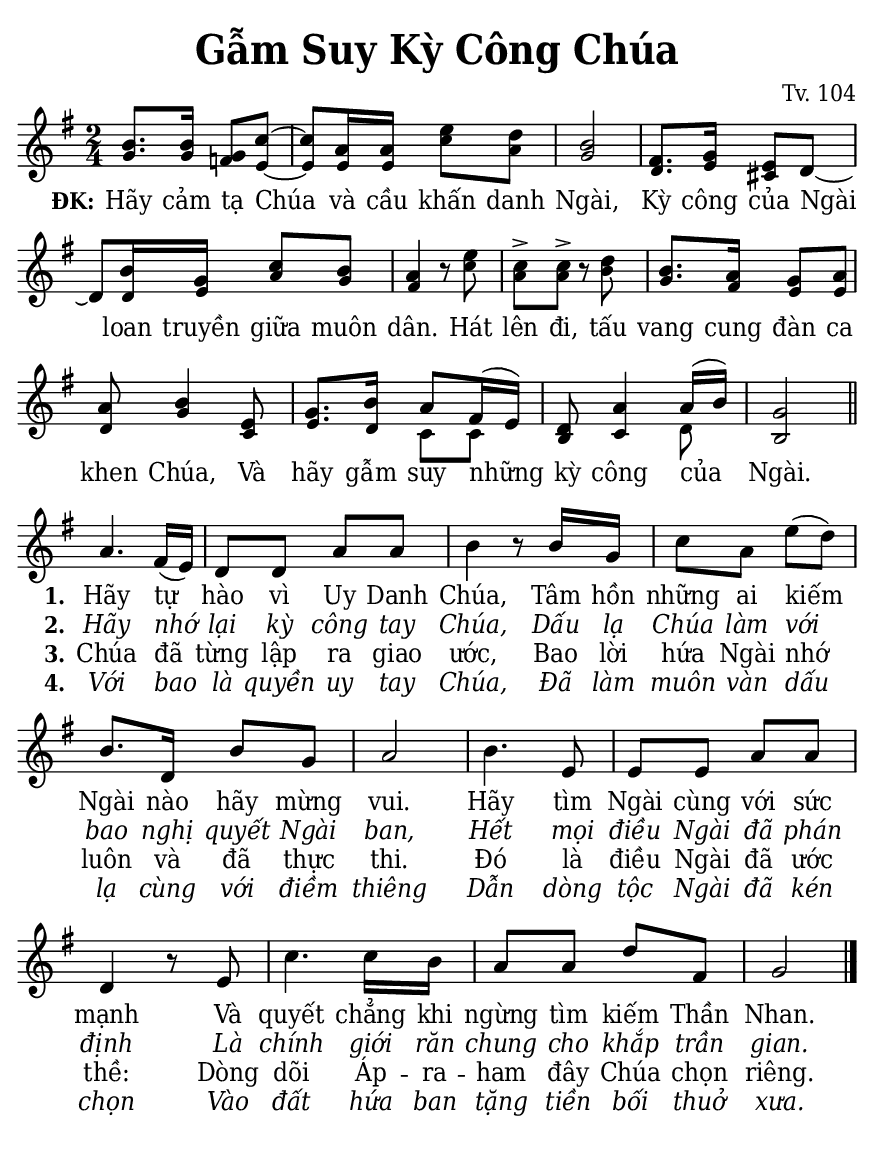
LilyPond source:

% Cài đặt chung\
\version "2.22.1"
\include "english.ly"

\header {
  title = \markup { \fontsize #1 "Gẫm Suy Kỳ Công Chúa" }
  composer = "Tv. 104"
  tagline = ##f
}

% Nhạc phiên khúc
nhacPhienKhucSop = \relative c'' {
  b8. b16 g8 c ~ |
  c a16 a e'8 d |
  b2 |
  fs8. g16 e8 d ~ |
  \once \override NoteColumn.X-offset = -1 d
  b'16 g c8 b |
  a4 r8 e' |
  c ^> c ^> r d |
  b8. a16 g8 a |
  a b4 e,8 |
  g8. b16 a8 fs16 (e) |
  d8 a'4 a16 (b) |
  g2 \bar "||"
  
  a4. fs16 (e) |
  d8 d a' a |
  b4 r8 b16 g |
  c8 a e' (d) |
  b8. d,16 b'8 g |
  a2 |
  b4. e,8 |
  e e a a |
  d,4 r8 e |
  c'4. c16 b |
  a8 a d fs, |
  g2 \bar "|."
}

nhacPhienKhucAlto = \relative c'' {
  g8. g16 f!8 e ~ |
  e e16 e c'8 a |
  g2 |
  d8. e16 cs8 d ~ |
  d d16 e a8 g |
  fs4 r8 c' |
  a a r b |
  g8. fs16 e8 e |
  d g4 c,8 |
  e8. d16 c8 [c] |
  b c4 d8 |
  b2
  R2*12
}

% Lời phiên khúc
loiPhienKhucSop = \lyrics {
  \set stanza = "ĐK:"
  Hãy cảm tạ Chúa và cầu khấn danh Ngài,
  Kỳ công của Ngài loan truyền giữa muôn dân.
  Hát lên đi, tấu vang cung đàn ca khen Chúa,
  Và hãy gẫm suy những kỳ công của Ngài.
  <<
    {
      \set stanza = "1."
      Hãy tự hào vì Uy Danh Chúa,
      Tâm hồn những ai kiếm Ngài nào hãy mừng vui.
      Hãy tìm Ngài cùng với sức mạnh
      Và quyết chẳng khi ngừng tìm kiếm Thần Nhan.
    }
    \new Lyrics {
	    \set associatedVoice = "beSop"
	    \set stanza = "2."
      \override Lyrics.LyricText.font-shape = #'italic
	    Hãy nhớ lại kỳ công tay Chúa,
	    Dấu lạ Chúa làm với bao nghị quyết Ngài ban,
	    Hết mọi điều Ngài đã phán định
	    Là chính giới răn chung cho khắp trần gian.
    }
    \new Lyrics {
	    \set associatedVoice = "beSop"
	    \set stanza = "3."
	    Chúa đã từng lập ra giao ước,
	    Bao lời hứa Ngài nhớ luôn và đã thực thi.
	    Đó là điều Ngài đã ước thề:
	    Dòng dõi Áp -- ra -- ham đây Chúa chọn riêng.
    }
    \new Lyrics {
	    \set associatedVoice = "beSop"
	    \set stanza = "4."
      \override Lyrics.LyricText.font-shape = #'italic
	    Với bao là quyền uy tay Chúa,
	    Đã làm muôn vàn dấu lạ cùng với điềm thiêng
	    Dẫn dòng tộc Ngài đã kén chọn
	    Vào đất hứa ban tặng tiền bối thuở xưa.
    }
  >>
}

% Dàn trang
\paper {
  #(set-paper-size "a5")
  top-margin = 3\mm
  bottom-margin = 3\mm
  left-margin = 3\mm
  right-margin = 3\mm
  indent = #0
  #(define fonts
	 (make-pango-font-tree "Deja Vu Serif Condensed"
	 		       "Deja Vu Serif Condensed"
			       "Deja Vu Serif Condensed"
			       (/ 20 20)))
  print-page-number = ##f
  system-system-spacing = #'((basic-distance . 0.1) (padding . 2))
}

TongNhip = {
  \key g \major \time 2/4
  \set Timing.beamExceptions = #'()
  \set Timing.baseMoment = #(ly:make-moment 1/4)
}

% Đổi kích thước nốt cho bè phụ
notBePhu =
#(define-music-function (font-size music) (number? ly:music?)
   (for-some-music
     (lambda (m)
       (if (music-is-of-type? m 'rhythmic-event)
           (begin
             (set! (ly:music-property m 'tweaks)
                   (cons `(font-size . ,font-size)
                         (ly:music-property m 'tweaks)))
             #t)
           #f))
     music)
   music)

\score {
  \new ChoirStaff <<
    \new Staff \with {
        \consists "Merge_rests_engraver"
        printPartCombineTexts = ##f
      }
      <<
      \new Voice \TongNhip \partCombine 
        \nhacPhienKhucSop
        \notBePhu -1 { \nhacPhienKhucAlto }
      \new NullVoice = beSop \nhacPhienKhucSop
      \new Lyrics \lyricsto beSop \loiPhienKhucSop
      >>
  >>
  \layout {
    \override Lyrics.LyricSpace.minimum-distance = #1
    \override Score.BarNumber.break-visibility = ##(#f #f #f)
    \override Score.SpacingSpanner.uniform-stretching = ##t
  } 
}
